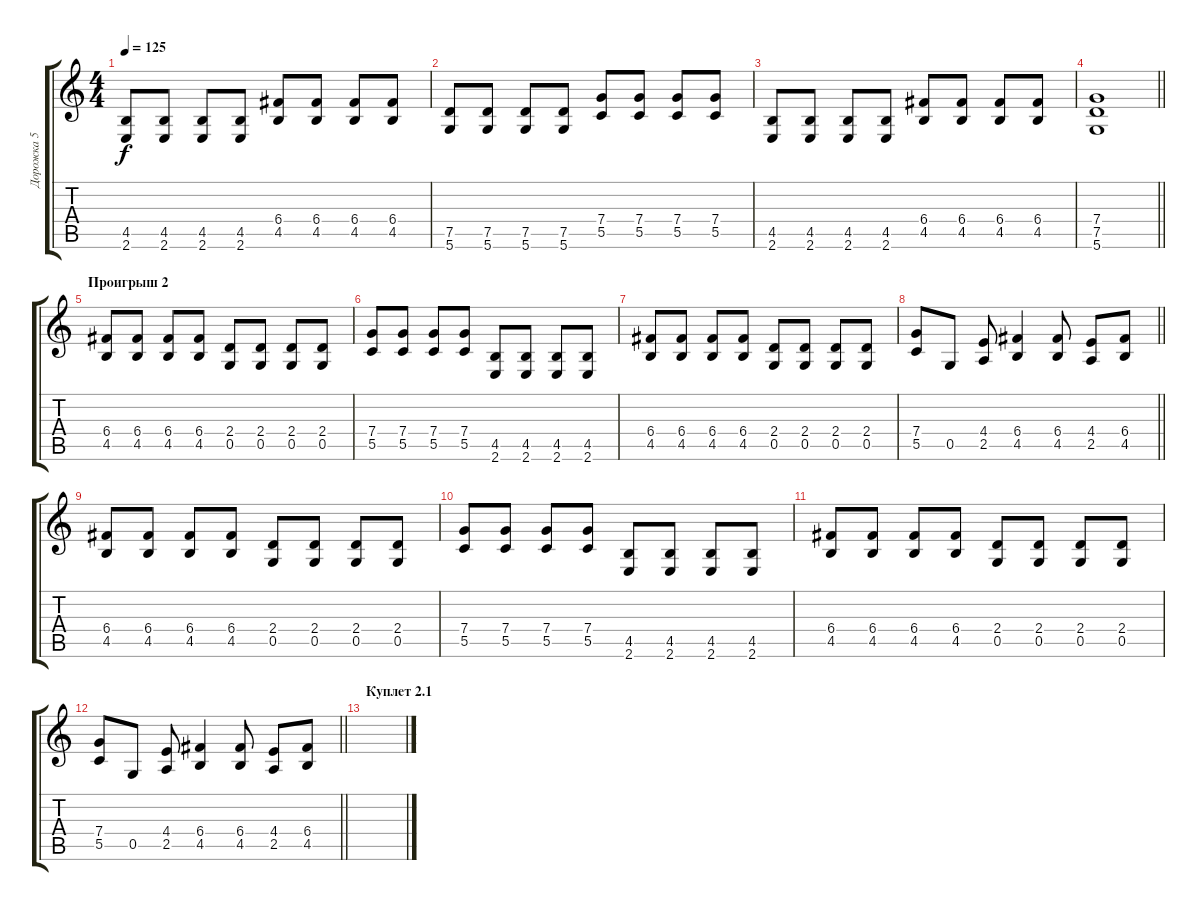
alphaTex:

\track ("Дорожка 5" "Дорожка 5") {instrument distortionguitar}
\staff {score tabs}
\tuning (D4 A3 F3 C3 G2 D2) {hide}
\ts (4 4)
\tempo 125
\clef g2
\ks c
(4.5 2.6).8{dy f} (4.5 2.6).8 (4.5 2.6).8 (4.5 2.6).8 (6.4 4.5).8 (6.4 4.5).8 (6.4 4.5).8 (6.4 4.5).8 |
(7.5 5.6).8 (7.5 5.6).8 (7.5 5.6).8 (7.5 5.6).8 (7.4 5.5).8 (7.4 5.5).8 (7.4 5.5).8 (7.4 5.5).8 |
(4.5 2.6).8 (4.5 2.6).8 (4.5 2.6).8 (4.5 2.6).8 (6.4 4.5).8 (6.4 4.5).8 (6.4 4.5).8 (6.4 4.5).8 |
\barLineRight lightlight
(7.4 7.5 5.6).1 |
\section ("" "Проигрыш 2")
(6.4 4.5).8 (6.4 4.5).8 (6.4 4.5).8 (6.4 4.5).8 (2.4 0.5).8 (2.4 0.5).8 (2.4 0.5).8 (2.4 0.5).8 |
(7.4 5.5).8 (7.4 5.5).8 (7.4 5.5).8 (7.4 5.5).8 (4.5 2.6).8 (4.5 2.6).8 (4.5 2.6).8 (4.5 2.6).8 |
(6.4 4.5).8 (6.4 4.5).8 (6.4 4.5).8 (6.4 4.5).8 (2.4 0.5).8 (2.4 0.5).8 (2.4 0.5).8 (2.4 0.5).8 |
\barLineRight lightlight
(7.4 5.5).8 0.5.8 (4.4 2.5).8 (6.4 4.5).4 (6.4 4.5).8 (4.4 2.5).8 (6.4 4.5).8 |
(6.4 4.5).8 (6.4 4.5).8 (6.4 4.5).8 (6.4 4.5).8 (2.4 0.5).8 (2.4 0.5).8 (2.4 0.5).8 (2.4 0.5).8 |
(7.4 5.5).8 (7.4 5.5).8 (7.4 5.5).8 (7.4 5.5).8 (4.5 2.6).8 (4.5 2.6).8 (4.5 2.6).8 (4.5 2.6).8 |
(6.4 4.5).8 (6.4 4.5).8 (6.4 4.5).8 (6.4 4.5).8 (2.4 0.5).8 (2.4 0.5).8 (2.4 0.5).8 (2.4 0.5).8 |
\barLineRight lightlight
(7.4 5.5).8 0.5.8 (4.4 2.5).8 (6.4 4.5).4 (6.4 4.5).8 (4.4 2.5).8 (6.4 4.5).8 |
\section ("" "Куплет 2.1")
